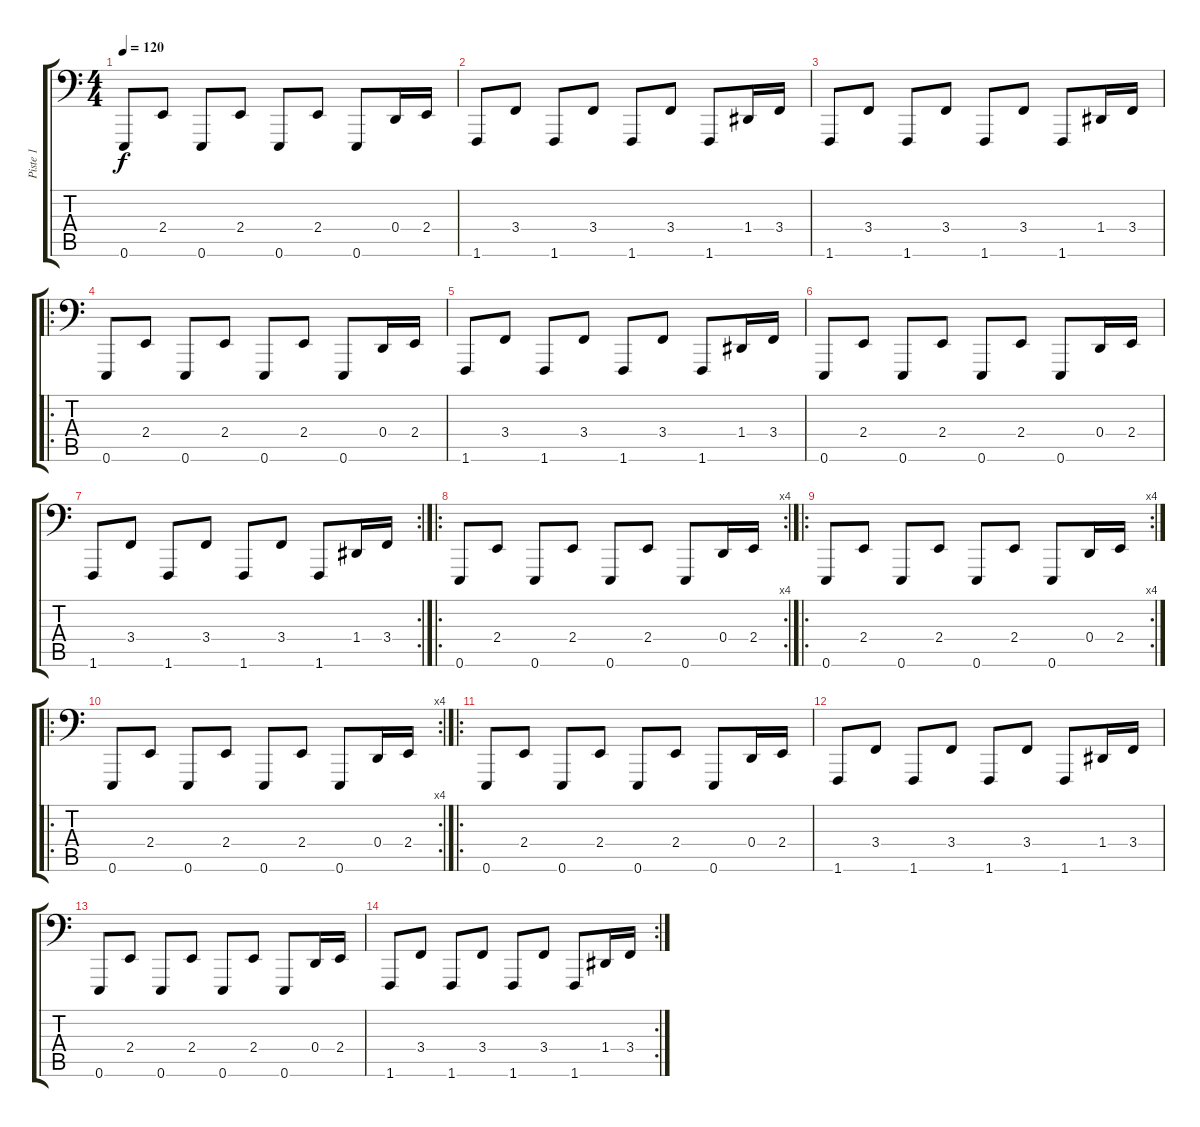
\track ("Piste 1" "Piste 1") {instrument honkytonkpiano}
\staff {score tabs}
\tuning (E3 B2 G2 D2 A1 E1) {hide}
\ts (4 4)
\tempo 120
\clef f4
\ks c
0.6.8{dy f} 2.4.8 0.6.8 2.4.8 0.6.8 2.4.8 0.6.8 0.4.16 2.4.16 |
1.6.8 3.4.8 1.6.8 3.4.8 1.6.8 3.4.8 1.6.8 1.4.16 3.4.16 |
1.6.8 3.4.8 1.6.8 3.4.8 1.6.8 3.4.8 1.6.8 1.4.16 3.4.16 |
\ro
0.6.8 2.4.8 0.6.8 2.4.8 0.6.8 2.4.8 0.6.8 0.4.16 2.4.16 |
1.6.8 3.4.8 1.6.8 3.4.8 1.6.8 3.4.8 1.6.8 1.4.16 3.4.16 |
0.6.8 2.4.8 0.6.8 2.4.8 0.6.8 2.4.8 0.6.8 0.4.16 2.4.16 |
\rc 2
1.6.8 3.4.8 1.6.8 3.4.8 1.6.8 3.4.8 1.6.8 1.4.16 3.4.16 |
\ro
\rc 4
0.6.8 2.4.8 0.6.8 2.4.8 0.6.8 2.4.8 0.6.8 0.4.16 2.4.16 |
\ro
\rc 4
0.6.8 2.4.8 0.6.8 2.4.8 0.6.8 2.4.8 0.6.8 0.4.16 2.4.16 |
\ro
\rc 4
0.6.8 2.4.8 0.6.8 2.4.8 0.6.8 2.4.8 0.6.8 0.4.16 2.4.16 |
\ro
0.6.8 2.4.8 0.6.8 2.4.8 0.6.8 2.4.8 0.6.8 0.4.16 2.4.16 |
1.6.8 3.4.8 1.6.8 3.4.8 1.6.8 3.4.8 1.6.8 1.4.16 3.4.16 |
0.6.8 2.4.8 0.6.8 2.4.8 0.6.8 2.4.8 0.6.8 0.4.16 2.4.16 |
\rc 2
1.6.8 3.4.8 1.6.8 3.4.8 1.6.8 3.4.8 1.6.8 1.4.16 3.4.16
